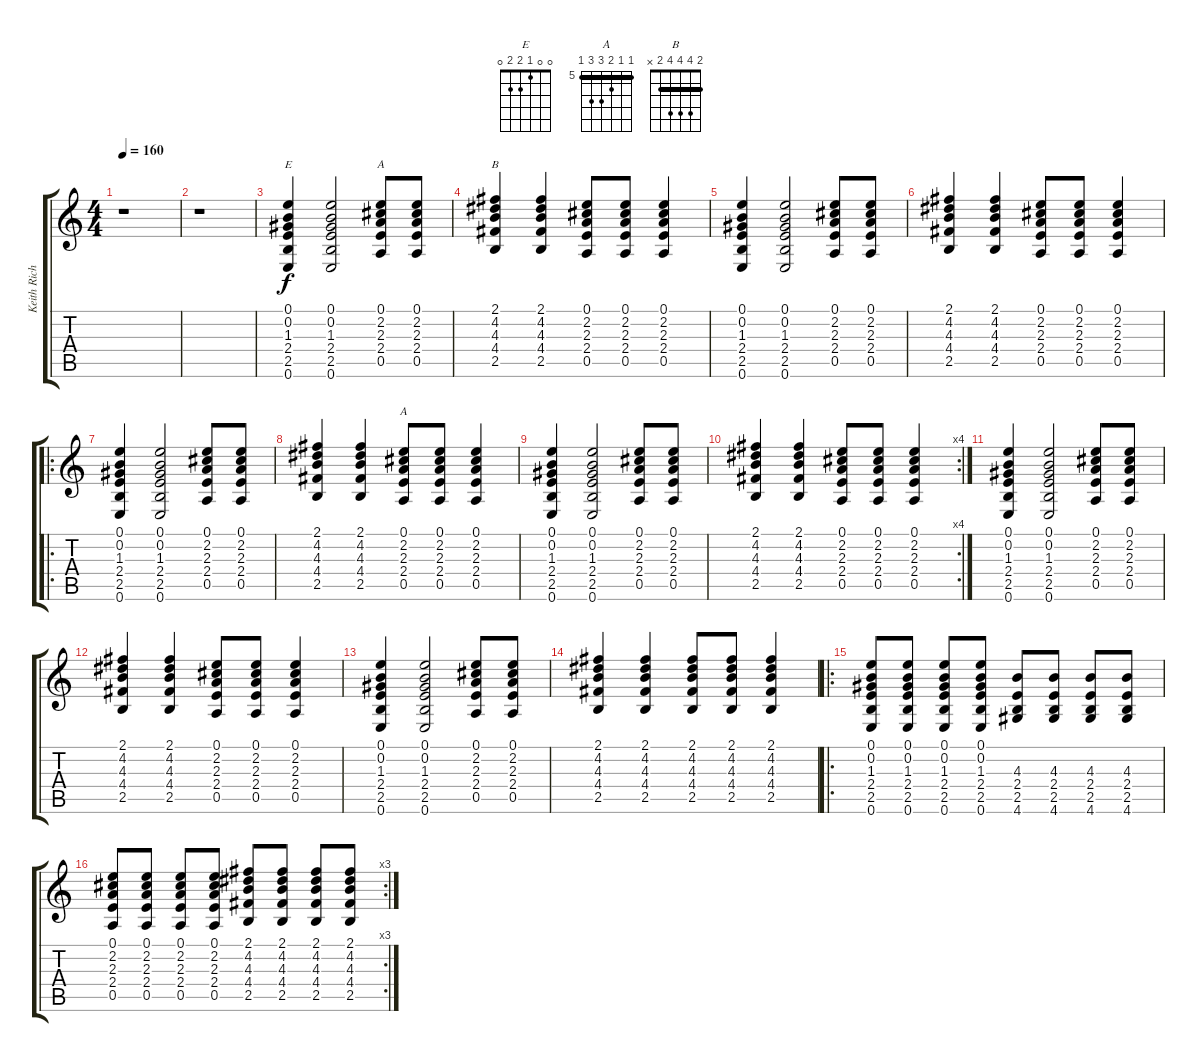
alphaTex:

\track ("Keith Richards" "Keith Rich") {instrument acousticguitarnylon}
\staff {score tabs}
\tuning (E4 B3 G3 D3 A2 E2) {hide}
\chord ("E" 0 0 1 2 2 0)
\chord ("A" 0 2 2 2 0 x)
\chord ("B" 2 4 4 4 2 x) {barre 2}
\chord ("A" 5 5 6 7 7 5) {firstfret 5 barre 5}
\ts (4 4)
\tempo 160
\clef g2
\ks c
r.1{dy f instrument acousticguitarnylon} |
r.1 |
(0.1 0.2 1.3 2.4 2.5 0.6).4{ch "E"} (0.1 0.2 1.3 2.4 2.5 0.6).2 (0.1 2.2 2.3 2.4 0.5).8{ch "A"} (0.1 2.2 2.3 2.4 0.5).8 |
(2.1 4.2 4.3 4.4 2.5).4{ch "B"} (2.1 4.2 4.3 4.4 2.5).4 (0.1 2.2 2.3 2.4 0.5).8 (0.1 2.2 2.3 2.4 0.5).8 (0.1 2.2 2.3 2.4 0.5).4 |
(0.1 0.2 1.3 2.4 2.5 0.6).4 (0.1 0.2 1.3 2.4 2.5 0.6).2 (0.1 2.2 2.3 2.4 0.5).8 (0.1 2.2 2.3 2.4 0.5).8 |
(2.1 4.2 4.3 4.4 2.5).4 (2.1 4.2 4.3 4.4 2.5).4 (0.1 2.2 2.3 2.4 0.5).8 (0.1 2.2 2.3 2.4 0.5).8 (0.1 2.2 2.3 2.4 0.5).4 |
\ro
(0.1 0.2 1.3 2.4 2.5 0.6).4 (0.1 0.2 1.3 2.4 2.5 0.6).2 (0.1 2.2 2.3 2.4 0.5).8 (0.1 2.2 2.3 2.4 0.5).8 |
(2.1 4.2 4.3 4.4 2.5).4 (2.1 4.2 4.3 4.4 2.5).4 (0.1 2.2 2.3 2.4 0.5).8{ch "A"} (0.1 2.2 2.3 2.4 0.5).8 (0.1 2.2 2.3 2.4 0.5).4 |
(0.1 0.2 1.3 2.4 2.5 0.6).4 (0.1 0.2 1.3 2.4 2.5 0.6).2 (0.1 2.2 2.3 2.4 0.5).8 (0.1 2.2 2.3 2.4 0.5).8 |
\rc 4
(2.1 4.2 4.3 4.4 2.5).4 (2.1 4.2 4.3 4.4 2.5).4 (0.1 2.2 2.3 2.4 0.5).8 (0.1 2.2 2.3 2.4 0.5).8 (0.1 2.2 2.3 2.4 0.5).4 |
(0.1 0.2 1.3 2.4 2.5 0.6).4 (0.1 0.2 1.3 2.4 2.5 0.6).2 (0.1 2.2 2.3 2.4 0.5).8 (0.1 2.2 2.3 2.4 0.5).8 |
(2.1 4.2 4.3 4.4 2.5).4 (2.1 4.2 4.3 4.4 2.5).4 (0.1 2.2 2.3 2.4 0.5).8 (0.1 2.2 2.3 2.4 0.5).8 (0.1 2.2 2.3 2.4 0.5).4 |
(0.1 0.2 1.3 2.4 2.5 0.6).4 (0.1 0.2 1.3 2.4 2.5 0.6).2 (0.1 2.2 2.3 2.4 0.5).8 (0.1 2.2 2.3 2.4 0.5).8 |
(2.1 4.2 4.3 4.4 2.5).4 (2.1 4.2 4.3 4.4 2.5).4 (2.1 4.2 4.3 4.4 2.5).8 (2.1 4.2 4.3 4.4 2.5).8 (2.1 4.2 4.3 4.4 2.5).4 |
\ro
(0.1 0.2 1.3 2.4 2.5 0.6).8 (0.1 0.2 1.3 2.4 2.5 0.6).8 (0.1 0.2 1.3 2.4 2.5 0.6).8 (0.1 0.2 1.3 2.4 2.5 0.6).8 (4.3 2.4 2.5 4.6).8 (4.3 2.4 2.5 4.6).8 (4.3 2.4 2.5 4.6).8 (4.3 2.4 2.5 4.6).8 |
\rc 3
(0.1 2.2 2.3 2.4 0.5).8 (0.1 2.2 2.3 2.4 0.5).8 (0.1 2.2 2.3 2.4 0.5).8 (0.1 2.2 2.3 2.4 0.5).8 (2.1 4.2 4.3 4.4 2.5).8 (2.1 4.2 4.3 4.4 2.5).8 (2.1 4.2 4.3 4.4 2.5).8 (2.1 4.2 4.3 4.4 2.5).8
